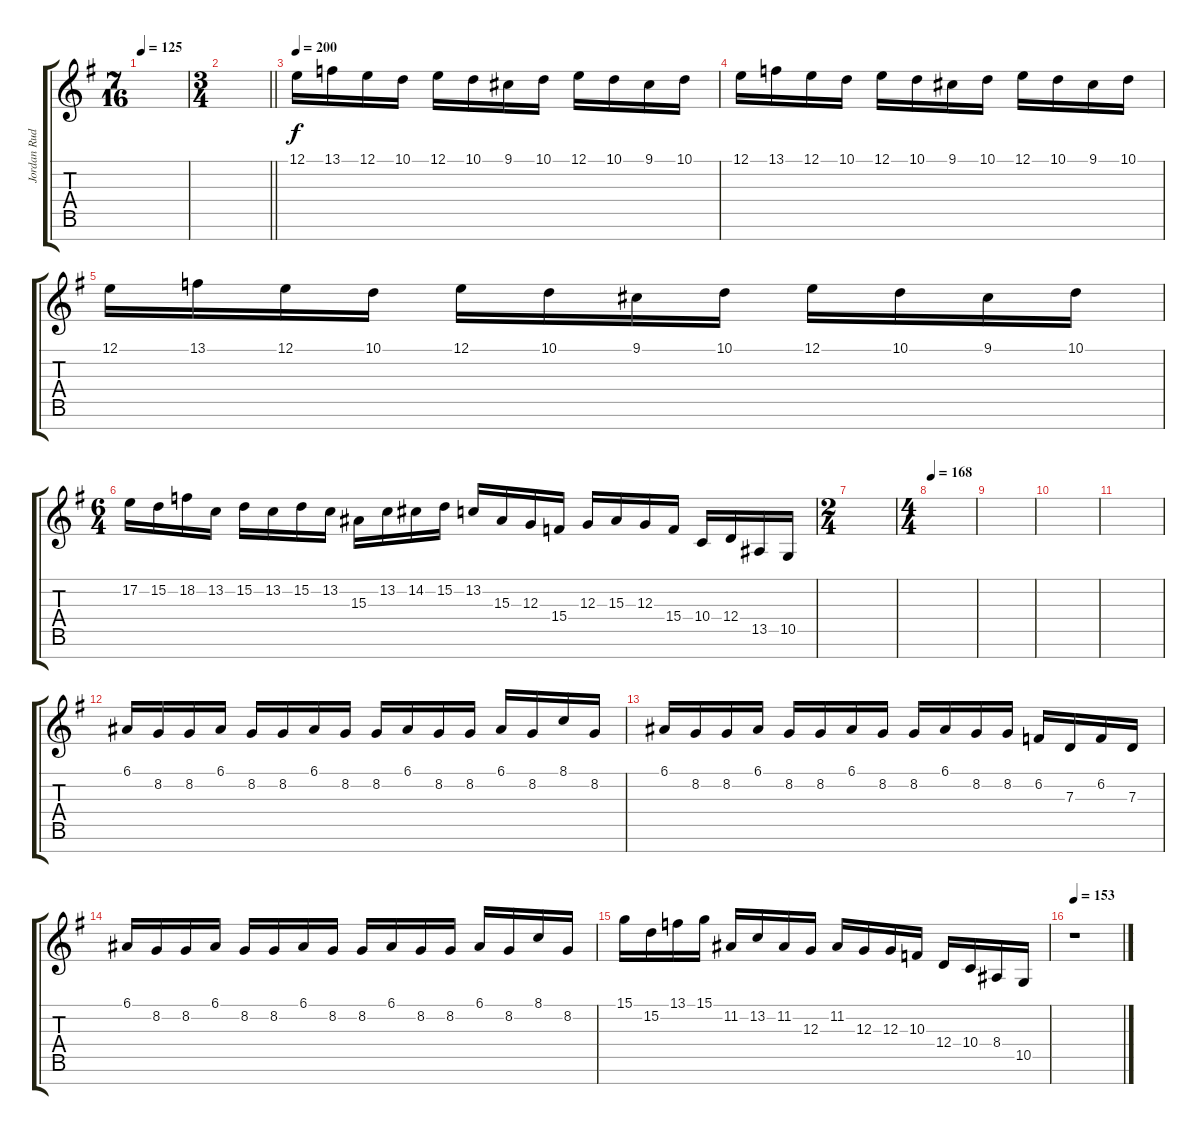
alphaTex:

\track ("Jordan Rudess - Keyboards" "Jordan Rud") {instrument lead2sawtooth}
\staff {score tabs}
\tuning (E4 B3 G3 D3 A2 E2 B1) {hide}
\ts (7 16)
\tempo 125
\clef g2
\ks g
|
\ts (3 4)
\barLineRight lightlight
|
\tempo 200
12.1.16{dy f volume 7 instrument lead2sawtooth} 13.1.16 12.1.16 10.1.16 12.1.16 10.1.16 9.1.16 10.1.16 12.1.16 10.1.16 9.1.16 10.1.16 |
12.1.16 13.1.16 12.1.16 10.1.16 12.1.16 10.1.16 9.1.16 10.1.16 12.1.16 10.1.16 9.1.16 10.1.16 |
12.1.16 13.1.16 12.1.16 10.1.16 12.1.16 10.1.16 9.1.16 10.1.16 12.1.16 10.1.16 9.1.16 10.1.16 |
\ts (6 4)
17.2.16 15.2.16 18.2.16 13.2.16 15.2.16 13.2.16 15.2.16 13.2.16 15.3.16 13.2.16 14.2.16 15.2.16 13.2.16 15.3.16 12.3.16 15.4.16 12.3.16 15.3.16 12.3.16 15.4.16 10.4.16 12.4.16 13.5.16 10.5.16 |
\ts (2 4)
|
\ts (4 4)
\tempo 168
|
|
|
|
6.1.16{volume 8 instrument kalimba} 8.2.16 8.2.16 6.1.16 8.2.16 8.2.16 6.1.16 8.2.16 8.2.16 6.1.16 8.2.16 8.2.16 6.1.16 8.2.16 8.1.16 8.2.16 |
6.1.16 8.2.16 8.2.16 6.1.16 8.2.16 8.2.16 6.1.16 8.2.16 8.2.16 6.1.16 8.2.16 8.2.16 6.2.16 7.3.16 6.2.16 7.3.16 |
6.1.16 8.2.16 8.2.16 6.1.16 8.2.16 8.2.16 6.1.16 8.2.16 8.2.16 6.1.16 8.2.16 8.2.16 6.1.16 8.2.16 8.1.16 8.2.16 |
15.1.16 15.2.16 13.1.16 15.1.16 11.2.16 13.2.16 11.2.16 12.3.16 11.2.16 12.3.16 12.3.16 10.3.16 12.4.16 10.4.16 8.4.16 10.5.16 |
\tempo 153
r.1
